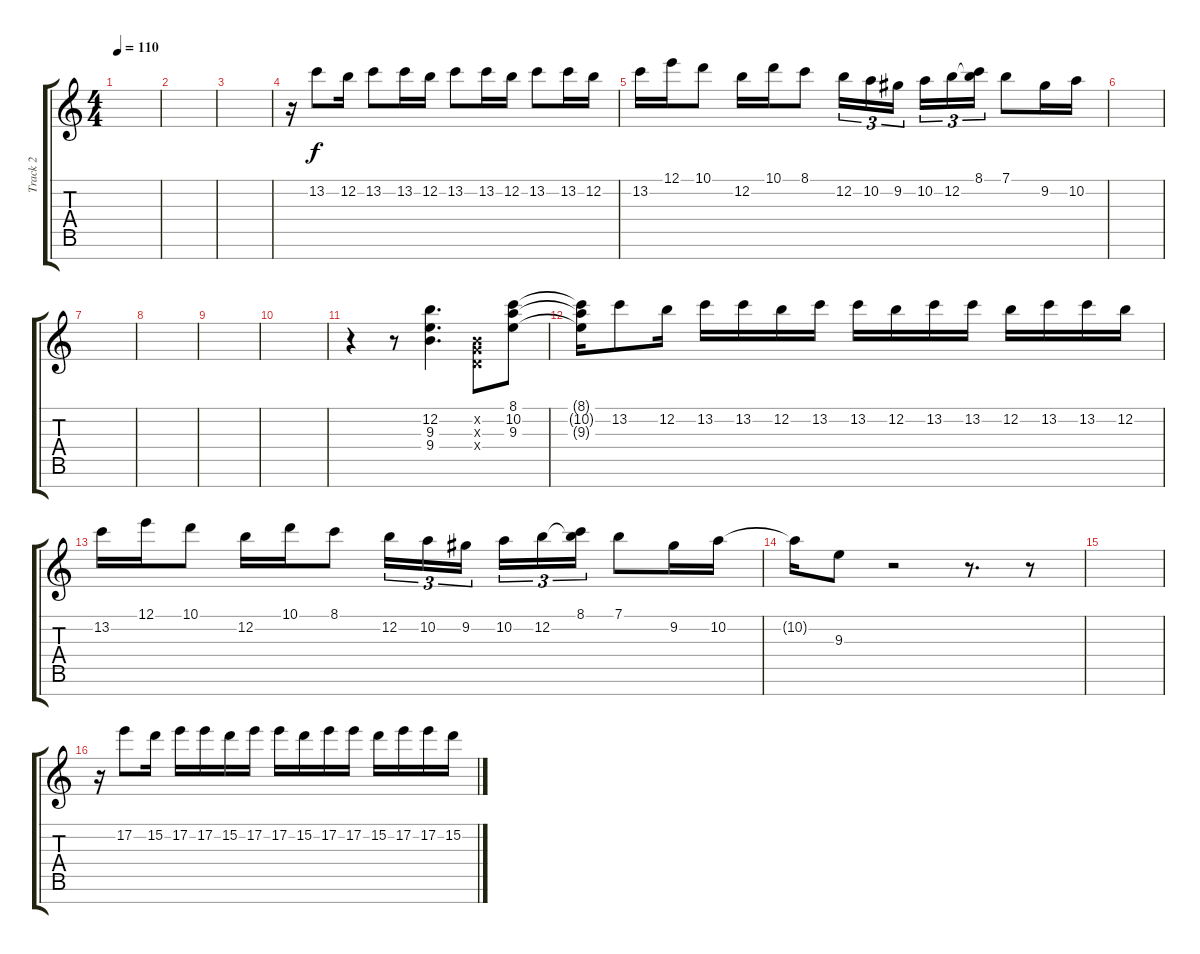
\track ("Track 2" "Track 2") {instrument acousticguitarsteel}
\staff {score tabs}
\tuning (E4 B3 G3 D3 A2 E2 B1) {hide}
\ts (4 4)
\tempo 110
\clef g2
\ks c
|
|
|
r.16{instrument acousticguitarsteel} 13.2.8 12.2.16 13.2.8 13.2.16 12.2.16 13.2.8 13.2.16 12.2.16 13.2.8 13.2.16 12.2.16 |
13.2.16 12.1.16 10.1.8 12.2.16 10.1.16 8.1.8 12.2.16{tu (3 2)} 10.2.16{tu (3 2)} 9.2.16{tu (3 2) beam splitsecondary} 10.2.16{tu (3 2)} 12.2.16{tu (3 2)} (8.1 12.2{t}).16{tu (3 2)} 7.1.8 9.2.16 10.2.16 |
|
|
|
|
|
r.4 r.8 (12.2 9.3 9.4).4{d} (0.2{x} 0.3{x} 0.4{x}).8 (8.1 10.2 9.3).8 |
(8.1{t} 10.2{t} 9.3{t}).16 13.2.8 12.2.16 13.2.16 13.2.16 12.2.16 13.2.16 13.2.16 12.2.16 13.2.16 13.2.16 12.2.16 13.2.16 13.2.16 12.2.16 |
13.2.16 12.1.16 10.1.8 12.2.16 10.1.16 8.1.8 12.2.16{tu (3 2)} 10.2.16{tu (3 2)} 9.2.16{tu (3 2) beam splitsecondary} 10.2.16{tu (3 2)} 12.2.16{tu (3 2)} (8.1 12.2{t}).16{tu (3 2)} 7.1.8 9.2.16 10.2.16 |
10.2{t}.16 9.3.8 r.2 r.8{d} r.8 |
|
r.16 17.2.8 15.2.16 17.2.16 17.2.16 15.2.16 17.2.16 17.2.16 15.2.16 17.2.16 17.2.16 15.2.16 17.2.16 17.2.16 15.2.16
